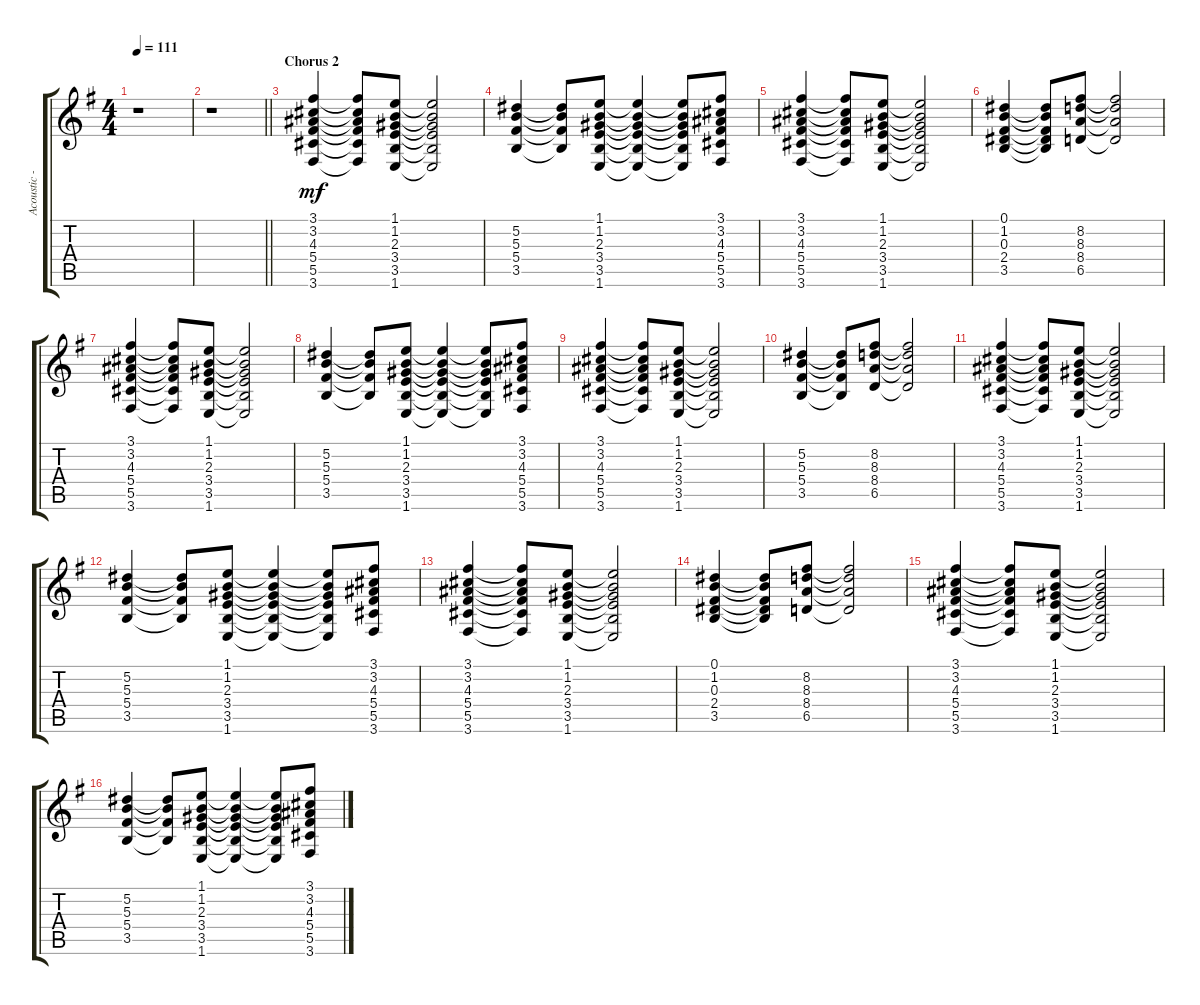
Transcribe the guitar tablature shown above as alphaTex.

\track ("Acoustic - right" "Acoustic -") {instrument acousticguitarsteel}
\staff {score tabs}
\tuning (Eb4 Bb3 Gb3 Db3 Ab2 Eb2) {hide}
\ts (4 4)
\tempo 111
\clef g2
\ks g
r.1{dy mf} |
\barLineRight lightlight
r.1 |
\section ("" "Chorus 2")
(3.1 3.2 4.3 5.4 5.5 3.6).4 (3.1{t} 3.2{t} 4.3{t} 5.4{t} 5.5{t} 3.6{t}).8 (1.1 1.2 2.3 3.4 3.5 1.6).8 (1.1{t} 1.2{t} 2.3{t} 3.4{t} 3.5{t} 1.6{t}).2 |
(5.2 5.3 5.4 3.5).4 (5.2{t} 5.3{t} 5.4{t} 3.5{t}).8 (1.1 1.2 2.3 3.4 3.5 1.6).8 (1.1{t} 1.2{t} 2.3{t} 3.4{t} 3.5{t} 1.6{t}).4 (1.1{t} 1.2{t} 2.3{t} 3.4{t} 3.5{t} 1.6{t}).8 (3.1 3.2 4.3 5.4 5.5 3.6).8 |
(3.1 3.2 4.3 5.4 5.5 3.6).4 (3.1{t} 3.2{t} 4.3{t} 5.4{t} 5.5{t} 3.6{t}).8 (1.1 1.2 2.3 3.4 3.5 1.6).8 (1.1{t} 1.2{t} 2.3{t} 3.4{t} 3.5{t} 1.6{t}).2 |
(0.1 1.2 0.3 2.4 3.5).4 (0.1{t} 1.2{t} 0.3{t} 2.4{t} 3.5{t}).8 (8.2 8.3 8.4 6.5).8 (8.2{t} 8.3{t} 8.4{t} 6.5{t}).2 |
(3.1 3.2 4.3 5.4 5.5 3.6).4 (3.1{t} 3.2{t} 4.3{t} 5.4{t} 5.5{t} 3.6{t}).8 (1.1 1.2 2.3 3.4 3.5 1.6).8 (1.1{t} 1.2{t} 2.3{t} 3.4{t} 3.5{t} 1.6{t}).2 |
(5.2 5.3 5.4 3.5).4 (5.2{t} 5.3{t} 5.4{t} 3.5{t}).8 (1.1 1.2 2.3 3.4 3.5 1.6).8 (1.1{t} 1.2{t} 2.3{t} 3.4{t} 3.5{t} 1.6{t}).4 (1.1{t} 1.2{t} 2.3{t} 3.4{t} 3.5{t} 1.6{t}).8 (3.1 3.2 4.3 5.4 5.5 3.6).8 |
(3.1 3.2 4.3 5.4 5.5 3.6).4 (3.1{t} 3.2{t} 4.3{t} 5.4{t} 5.5{t} 3.6{t}).8 (1.1 1.2 2.3 3.4 3.5 1.6).8 (1.1{t} 1.2{t} 2.3{t} 3.4{t} 3.5{t} 1.6{t}).2 |
(5.2 5.3 5.4 3.5).4 (5.2{t} 5.3{t} 5.4{t} 3.5{t}).8 (8.2 8.3 8.4 6.5).8 (8.2{t} 8.3{t} 8.4{t} 6.5{t}).2 |
(3.1 3.2 4.3 5.4 5.5 3.6).4 (3.1{t} 3.2{t} 4.3{t} 5.4{t} 5.5{t} 3.6{t}).8 (1.1 1.2 2.3 3.4 3.5 1.6).8 (1.1{t} 1.2{t} 2.3{t} 3.4{t} 3.5{t} 1.6{t}).2 |
(5.2 5.3 5.4 3.5).4 (5.2{t} 5.3{t} 5.4{t} 3.5{t}).8 (1.1 1.2 2.3 3.4 3.5 1.6).8 (1.1{t} 1.2{t} 2.3{t} 3.4{t} 3.5{t} 1.6{t}).4 (1.1{t} 1.2{t} 2.3{t} 3.4{t} 3.5{t} 1.6{t}).8 (3.1 3.2 4.3 5.4 5.5 3.6).8 |
(3.1 3.2 4.3 5.4 5.5 3.6).4 (3.1{t} 3.2{t} 4.3{t} 5.4{t} 5.5{t} 3.6{t}).8 (1.1 1.2 2.3 3.4 3.5 1.6).8 (1.1{t} 1.2{t} 2.3{t} 3.4{t} 3.5{t} 1.6{t}).2 |
(0.1 1.2 0.3 2.4 3.5).4 (0.1{t} 1.2{t} 0.3{t} 2.4{t} 3.5{t}).8 (8.2 8.3 8.4 6.5).8 (8.2{t} 8.3{t} 8.4{t} 6.5{t}).2 |
(3.1 3.2 4.3 5.4 5.5 3.6).4 (3.1{t} 3.2{t} 4.3{t} 5.4{t} 5.5{t} 3.6{t}).8 (1.1 1.2 2.3 3.4 3.5 1.6).8 (1.1{t} 1.2{t} 2.3{t} 3.4{t} 3.5{t} 1.6{t}).2 |
(5.2 5.3 5.4 3.5).4 (5.2{t} 5.3{t} 5.4{t} 3.5{t}).8 (1.1 1.2 2.3 3.4 3.5 1.6).8 (1.1{t} 1.2{t} 2.3{t} 3.4{t} 3.5{t} 1.6{t}).4 (1.1{t} 1.2{t} 2.3{t} 3.4{t} 3.5{t} 1.6{t}).8 (3.1 3.2 4.3 5.4 5.5 3.6).8
